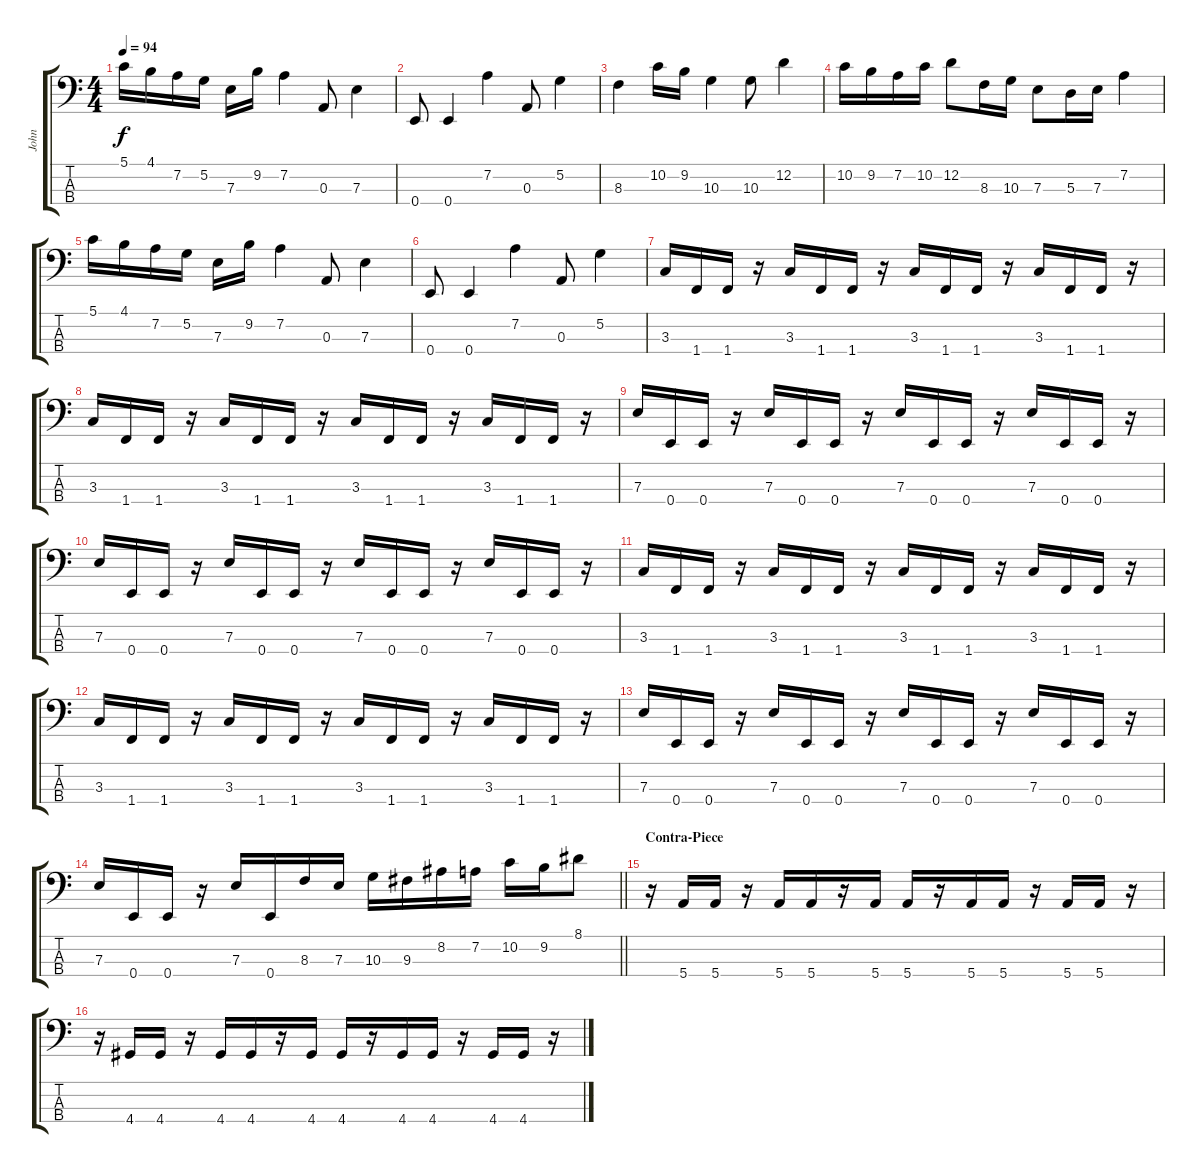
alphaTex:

\track ("John" "John") {instrument electricbassfinger}
\staff {score tabs}
\tuning (G2 D2 A1 E1) {hide}
\ts (4 4)
\tempo 94
\clef f4
\ks c
5.1.16{dy f} 4.1.16 7.2.16 5.2.16 7.3.16 9.2.16 7.2.4 0.3.8 7.3.4 |
0.4.8 0.4.4 7.2.4 0.3.8 5.2.4 |
8.3.4 10.2.16 9.2.16 10.3.4 10.3.8 12.2.4 |
10.2.16 9.2.16 7.2.16 10.2.16 12.2.8 8.3.16 10.3.16 7.3.8 5.3.16 7.3.16 7.2.4 |
5.1.16 4.1.16 7.2.16 5.2.16 7.3.16 9.2.16 7.2.4 0.3.8 7.3.4 |
0.4.8 0.4.4 7.2.4 0.3.8 5.2.4 |
3.3.16 1.4.16 1.4.16 r.16 3.3.16 1.4.16 1.4.16 r.16 3.3.16 1.4.16 1.4.16 r.16 3.3.16 1.4.16 1.4.16 r.16 |
3.3.16 1.4.16 1.4.16 r.16 3.3.16 1.4.16 1.4.16 r.16 3.3.16 1.4.16 1.4.16 r.16 3.3.16 1.4.16 1.4.16 r.16 |
7.3.16 0.4.16 0.4.16 r.16 7.3.16 0.4.16 0.4.16 r.16 7.3.16 0.4.16 0.4.16 r.16 7.3.16 0.4.16 0.4.16 r.16 |
7.3.16 0.4.16 0.4.16 r.16 7.3.16 0.4.16 0.4.16 r.16 7.3.16 0.4.16 0.4.16 r.16 7.3.16 0.4.16 0.4.16 r.16 |
3.3.16 1.4.16 1.4.16 r.16 3.3.16 1.4.16 1.4.16 r.16 3.3.16 1.4.16 1.4.16 r.16 3.3.16 1.4.16 1.4.16 r.16 |
3.3.16 1.4.16 1.4.16 r.16 3.3.16 1.4.16 1.4.16 r.16 3.3.16 1.4.16 1.4.16 r.16 3.3.16 1.4.16 1.4.16 r.16 |
7.3.16 0.4.16 0.4.16 r.16 7.3.16 0.4.16 0.4.16 r.16 7.3.16 0.4.16 0.4.16 r.16 7.3.16 0.4.16 0.4.16 r.16 |
\barLineRight lightlight
7.3.16 0.4.16 0.4.16 r.16 7.3.16 0.4.16 8.3.16 7.3.16 10.3.16 9.3.16 8.2.16 7.2.16 10.2.16 9.2.16 8.1.8 |
\section ("" "Contra-Piece")
r.16 5.4.16 5.4.16 r.16 5.4.16 5.4.16 r.16 5.4.16 5.4.16 r.16 5.4.16 5.4.16 r.16 5.4.16 5.4.16 r.16 |
r.16 4.4.16 4.4.16 r.16 4.4.16 4.4.16 r.16 4.4.16 4.4.16 r.16 4.4.16 4.4.16 r.16 4.4.16 4.4.16 r.16
